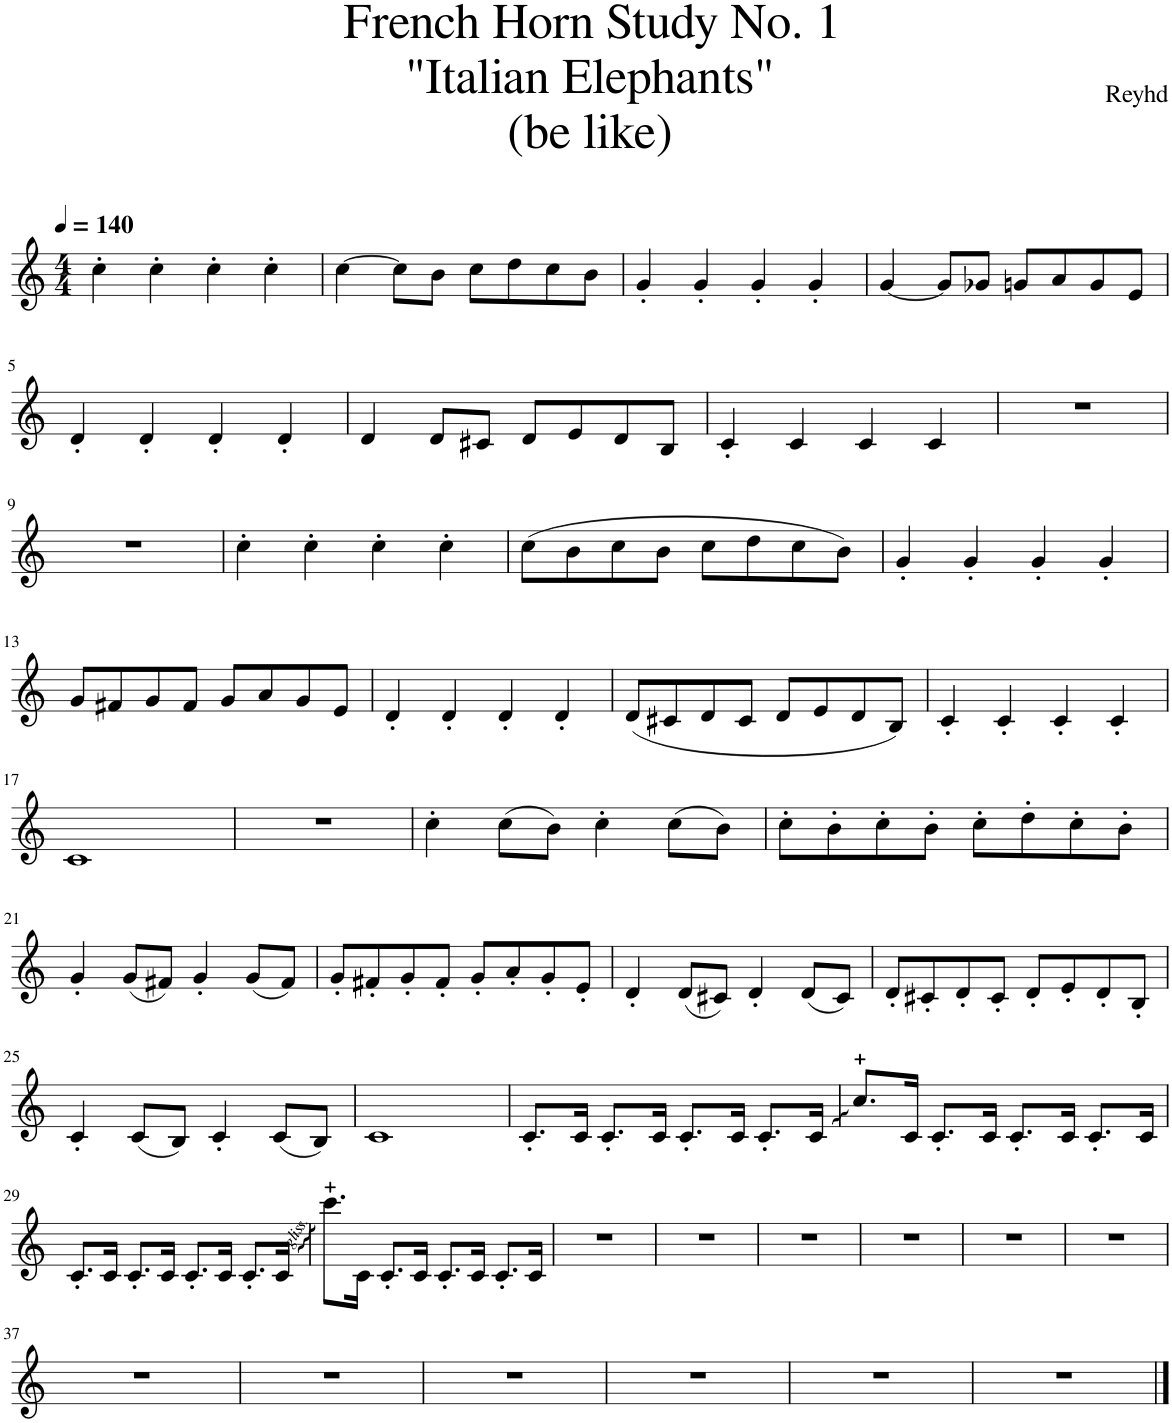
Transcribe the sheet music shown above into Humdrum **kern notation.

**kern
*part1
*staff1
*I"Horn in F
*clefG2
*Trd4c7
*k[]
*M4/4
*MM140
=1
4cc'\
4cc'\
4cc'\
4cc'\
=2
[4cc\
8cc\L]
8b\J
8cc\L
8dd\
8cc\
8b\J
=3
4g'/
4g'/
4g'/
4g'/
=4
[4g/
8g/L]
8g-X/J
8gn/L
8a/
8g/
8e/J
!!LO:LB:g=z
=5
4d'/
4d'/
4d'/
4d'/
=6
4d/
8d/L
8c#X/J
8d/L
8e/
8d/
8B/J
=7
4c'/
4c/
4c/
4c/
=8
1r
!!LO:LB:g=z
=9
1r
=10
4cc'\
4cc'\
4cc'\
4cc'\
=11
(8cc\L
8b\
8cc\
8b\J
8cc\L
8dd\
8cc\
8b\J)
=12
4g'/
4g'/
4g'/
4g'/
!!LO:LB:g=z
=13
8g/L
8f#X/
8g/
8f#/J
8g/L
8a/
8g/
8e/J
=14
4d'/
4d'/
4d'/
4d'/
=15
(8d/L
8c#X/
8d/
8c#/J
8d/L
8e/
8d/
8B/J)
=16
4c'/
4c'/
4c'/
4c'/
!!LO:LB:g=z
=17
1c
=18
1r
=19
4cc'\
(8cc\L
8b\J)
4cc'\
(8cc\L
8b\J)
=20
8cc'\L
8b'\
8cc'\
8b'\J
8cc'\L
8dd'\
8cc'\
8b'\J
!!LO:LB:g=z
=21
4g'/
(8g/L
8f#X/J)
4g'/
(8g/L
8f#/J)
=22
8g'/L
8f#X'/
8g'/
8f#'/J
8g'/L
8a'/
8g'/
8e'/J
=23
4d'/
(8d/L
8c#X/J)
4d'/
(8d/L
8c#/J)
=24
8d'/L
8c#X'/
8d'/
8c#'/J
8d'/L
8e'/
8d'/
8B'/J
!!LO:LB:g=z
=25
4c'/
(8c/L
8B/J)
4c'/
(8c/L
8B/J)
=26
1c
=27
8.c'/L
16c/Jk
8.c'/L
16c/Jk
8.c'/L
16c/Jk
8.c'/L
16c/Jk
=28
8.cc/L
16c/Jk
8.c'/L
16c/Jk
8.c'/L
16c/Jk
8.c'/L
16c/Jk
!!LO:LB:g=z
=29
8.c'/L
16c/Jk
8.c'/L
16c/Jk
8.c'/L
16c/Jk
8.c'/L
16c/Jk
=30
8.ccc\L
16c\Jk
8.c'/L
16c/Jk
8.c'/L
16c/Jk
8.c'/L
16c/Jk
=31
1r
=32
1r
=33
1r
=34
1r
=35
1r
=36
1r
!!LO:LB:g=z
=37
1r
=38
1r
=39
1r
=40
1r
=41
1r
=42
1r
==
*-
